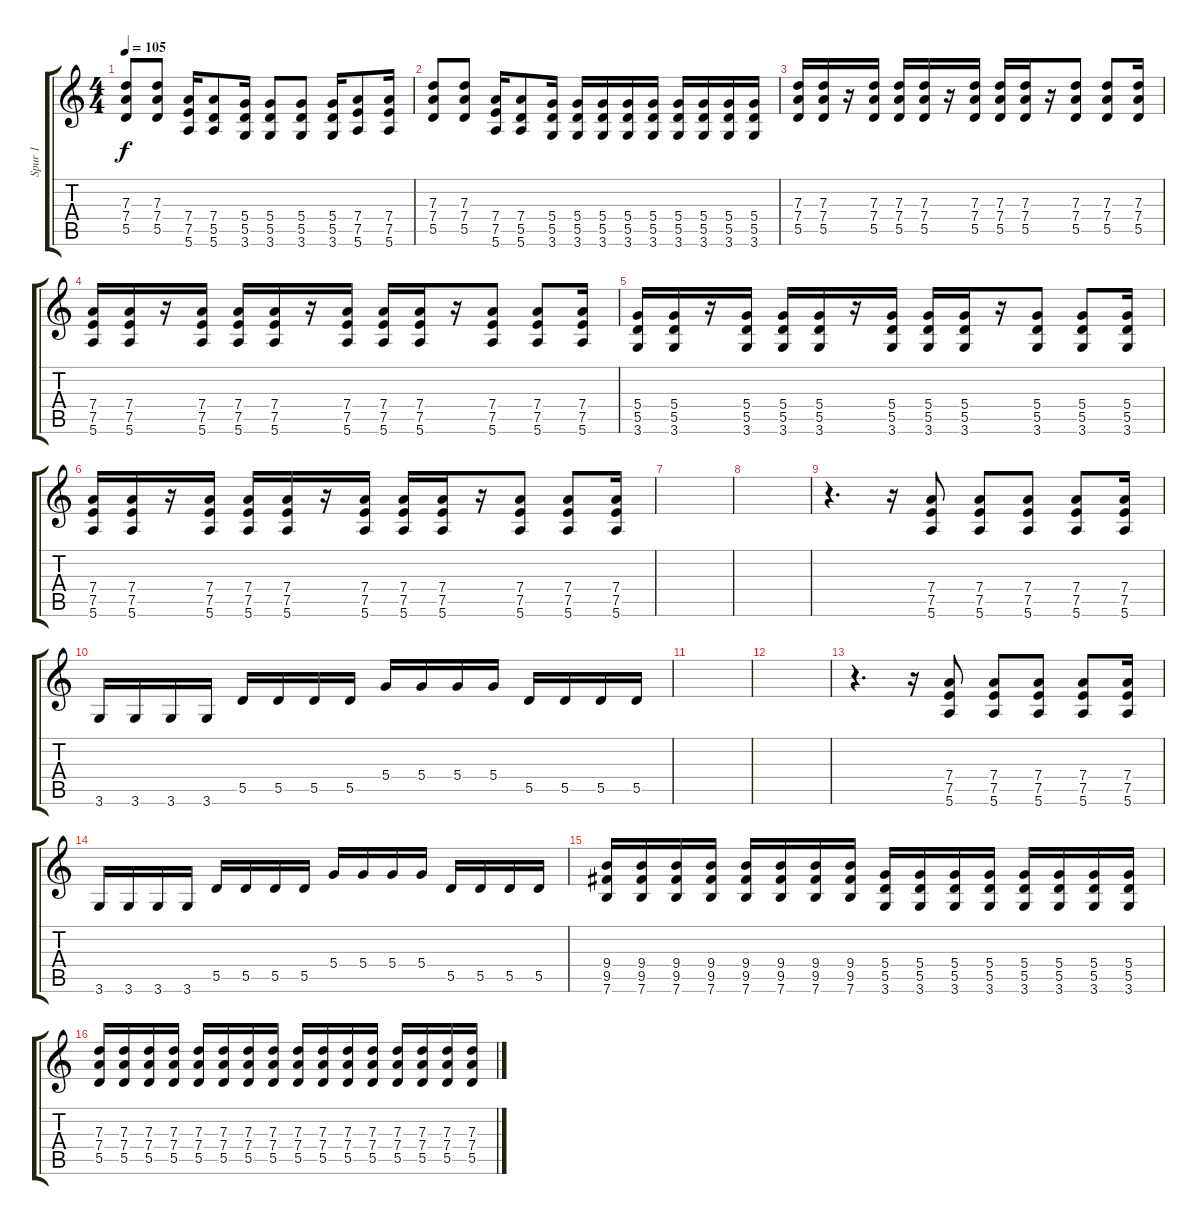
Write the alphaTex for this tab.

\track ("Spur 1" "Spur 1") {instrument distortionguitar}
\staff {score tabs}
\tuning (E4 B3 G3 D3 A2 E2) {hide}
\ts (4 4)
\tempo 105
\clef g2
\ks c
(7.3 7.4 5.5).8{dy f instrument overdrivenguitar} (7.3 7.4 5.5).8 (7.4 7.5 5.6).16 (7.4 5.5 5.6).8 (5.4 5.5 3.6).16 (5.4 5.5 3.6).8 (5.4 5.5 3.6).8 (5.4 5.5 3.6).16 (7.4 7.5 5.6).8 (7.4 7.5 5.6).16 |
(7.3 7.4 5.5).8{instrument overdrivenguitar} (7.3 7.4 5.5).8 (7.4 7.5 5.6).16 (7.4 5.5 5.6).8 (5.4 5.5 3.6).16 (5.4 5.5 3.6).16 (5.4 5.5 3.6).16 (5.4 5.5 3.6).16 (5.4 5.5 3.6).16 (5.4 5.5 3.6).16 (5.4 5.5 3.6).16 (5.4 5.5 3.6).16 (5.4 5.5 3.6).16 |
(7.3 7.4 5.5).16 (7.3 7.4 5.5).16 r.16 (7.3 7.4 5.5).16 (7.3 7.4 5.5).16 (7.3 7.4 5.5).16 r.16 (7.3 7.4 5.5).16 (7.3 7.4 5.5).16 (7.3 7.4 5.5).16 r.16 (7.3 7.4 5.5).8 (7.3 7.4 5.5).8 (7.3 7.4 5.5).16 |
(7.4 7.5 5.6).16 (7.4 7.5 5.6).16 r.16 (7.4 7.5 5.6).16 (7.4 7.5 5.6).16 (7.4 7.5 5.6).16 r.16 (7.4 7.5 5.6).16 (7.4 7.5 5.6).16 (7.4 7.5 5.6).16 r.16 (7.4 7.5 5.6).8 (7.4 7.5 5.6).8 (7.4 7.5 5.6).16 |
(5.4 5.5 3.6).16 (5.4 5.5 3.6).16 r.16 (5.4 5.5 3.6).16 (5.4 5.5 3.6).16 (5.4 5.5 3.6).16 r.16 (5.4 5.5 3.6).16 (5.4 5.5 3.6).16 (5.4 5.5 3.6).16 r.16 (5.4 5.5 3.6).8 (5.4 5.5 3.6).8 (5.4 5.5 3.6).16 |
(7.4 7.5 5.6).16 (7.4 7.5 5.6).16 r.16 (7.4 7.5 5.6).16 (7.4 7.5 5.6).16 (7.4 7.5 5.6).16 r.16 (7.4 7.5 5.6).16 (7.4 7.5 5.6).16 (7.4 7.5 5.6).16 r.16 (7.4 7.5 5.6).8 (7.4 7.5 5.6).8 (7.4 7.5 5.6).16 |
|
|
r.4{d} r.16 (7.4 7.5 5.6).8 (7.4 7.5 5.6).8 (7.4 7.5 5.6).8 (7.4 7.5 5.6).8 (7.4 7.5 5.6).16 |
3.6.16 3.6.16 3.6.16 3.6.16 5.5.16 5.5.16 5.5.16 5.5.16 5.4.16 5.4.16 5.4.16 5.4.16 5.5.16 5.5.16 5.5.16 5.5.16 |
|
|
r.4{d} r.16 (7.4 7.5 5.6).8 (7.4 7.5 5.6).8 (7.4 7.5 5.6).8 (7.4 7.5 5.6).8 (7.4 7.5 5.6).16 |
3.6.16 3.6.16 3.6.16 3.6.16 5.5.16 5.5.16 5.5.16 5.5.16 5.4.16 5.4.16 5.4.16 5.4.16 5.5.16 5.5.16 5.5.16 5.5.16 |
(9.4 9.5 7.6).16 (9.4 9.5 7.6).16 (9.4 9.5 7.6).16 (9.4 9.5 7.6).16 (9.4 9.5 7.6).16 (9.4 9.5 7.6).16 (9.4 9.5 7.6).16 (9.4 9.5 7.6).16 (5.4 5.5 3.6).16 (5.4 5.5 3.6).16 (5.4 5.5 3.6).16 (5.4 5.5 3.6).16 (5.4 5.5 3.6).16 (5.4 5.5 3.6).16 (5.4 5.5 3.6).16 (5.4 5.5 3.6).16 |
(7.3 7.4 5.5).16 (7.3 7.4 5.5).16 (7.3 7.4 5.5).16 (7.3 7.4 5.5).16 (7.3 7.4 5.5).16 (7.3 7.4 5.5).16 (7.3 7.4 5.5).16 (7.3 7.4 5.5).16 (7.3 7.4 5.5).16 (7.3 7.4 5.5).16 (7.3 7.4 5.5).16 (7.3 7.4 5.5).16 (7.3 7.4 5.5).16 (7.3 7.4 5.5).16 (7.3 7.4 5.5).16 (7.3 7.4 5.5).16
